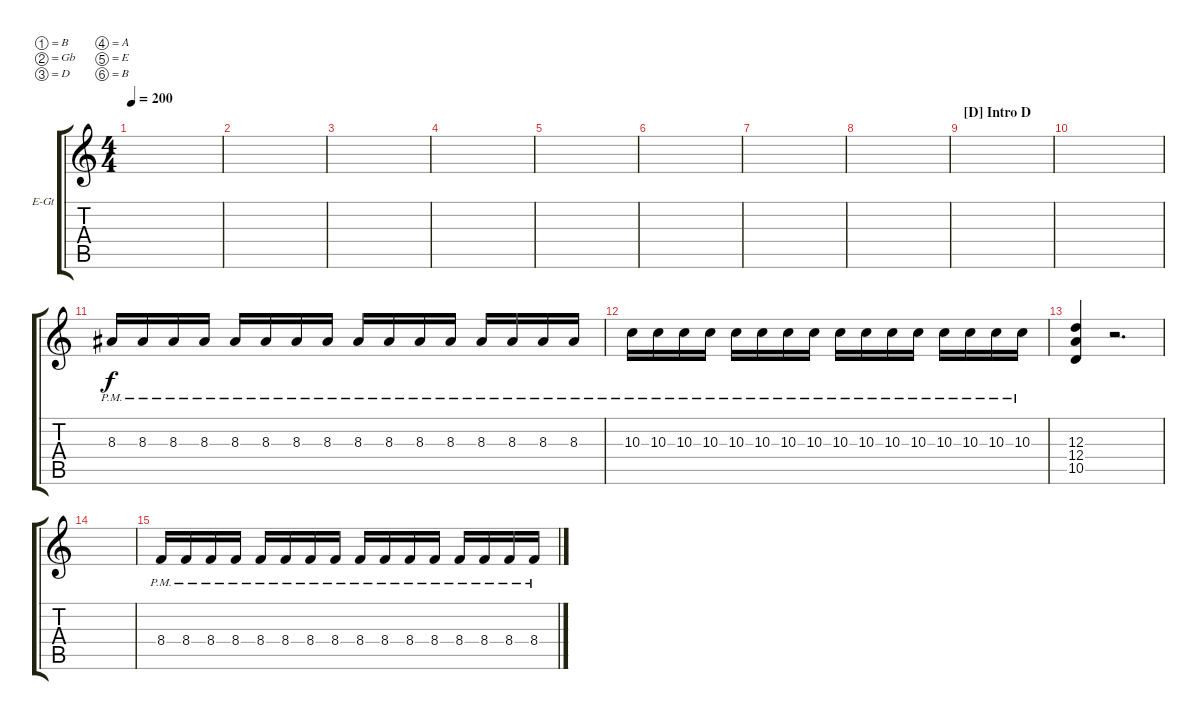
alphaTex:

\defaultSystemsLayout 4
\bracketExtendMode groupsimilarinstruments
\firstSystemTrackNameOrientation horizontal
\otherSystemsTrackNameOrientation horizontal
\track ("Guitar 3  / Extras Track" "E-Gt") {instrument overdrivenguitar}
\staff {score tabs}
\tuning (B3 Gb3 D3 A2 E2 B1)
\ts (4 4)
\tempo 200
\clef g2
\scale
0.333333
\ks c
|
\scale
0.333333 |
\scale
0.333333 |
\scale
0.333333 |
\scale
0.333333 |
\scale
0.333333 |
\scale
0.333333 |
\scale
0.333333 |
\section ("D" "Intro D")
\scale
0.333333 |
\scale
0.333333 |
\scale
0.333333 8.3{pm}.16 8.3{pm}.16 8.3{pm}.16 8.3{pm}.16 8.3{pm}.16 8.3{pm}.16 8.3{pm}.16 8.3{pm}.16 8.3{pm}.16 8.3{pm}.16 8.3{pm}.16 8.3{pm}.16 8.3{pm}.16 8.3{pm}.16 8.3{pm}.16 8.3{pm}.16 |
\scale
0.333333 10.3{pm}.16 10.3{pm}.16 10.3{pm}.16 10.3{pm}.16 10.3{pm}.16 10.3{pm}.16 10.3{pm}.16 10.3{pm}.16 10.3{pm}.16 10.3{pm}.16 10.3{pm}.16 10.3{pm}.16 10.3{pm}.16 10.3{pm}.16 10.3{pm}.16 10.3{pm}.16 |
\scale
0.333333 (10.5 12.4 12.3).4 r.2{d} |
\scale
0.333333 |
\scale
0.333333 8.4{pm}.16 8.4{pm}.16 8.4{pm}.16 8.4{pm}.16 8.4{pm}.16 8.4{pm}.16 8.4{pm}.16 8.4{pm}.16 8.4{pm}.16 8.4{pm}.16 8.4{pm}.16 8.4{pm}.16 8.4{pm}.16 8.4{pm}.16 8.4{pm}.16 8.4{pm}.16 |
\scale
0.333333
